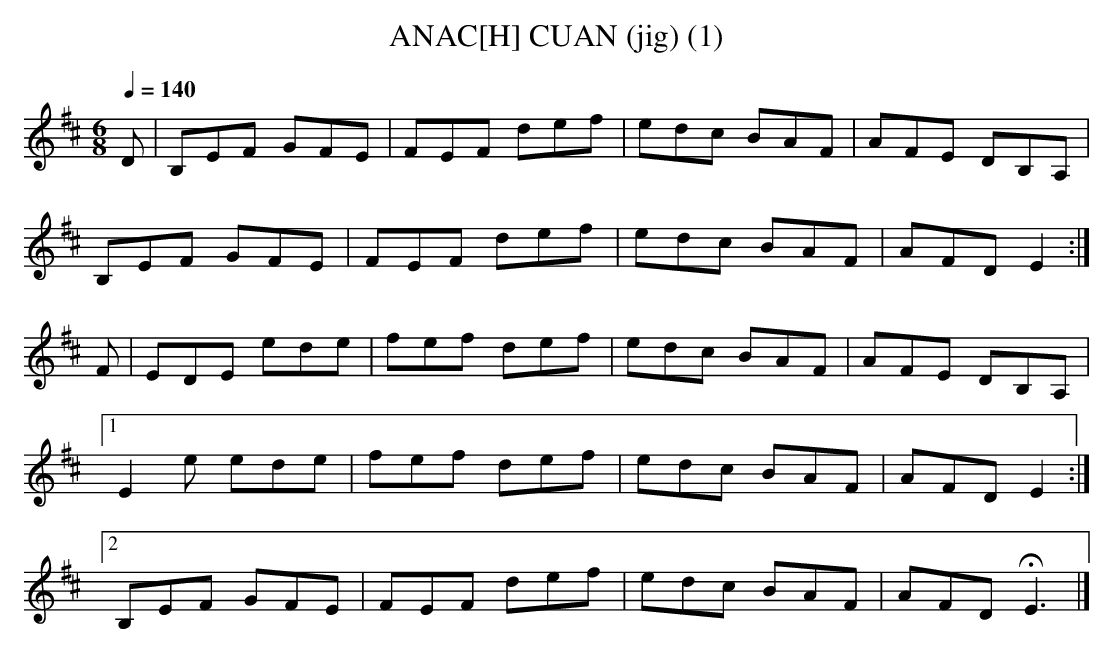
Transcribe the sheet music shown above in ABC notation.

X:1
T:ANAC[H] CUAN (jig) (1)
M:6/8
Q:1/4=140
K:Edor
D|B,EF GFE|FEF def|edc BAF|AFE DB,A,|
B,EF GFE|FEF def|edc BAF|AFD E2:|
F|EDE ede|fef def|edc BAF|AFE DB,A,|
[1 E2e ede|fef def|edc BAF|AFD E2:|
[2 B,EF GFE|FEF def|edc BAF|AFD HE3|]
